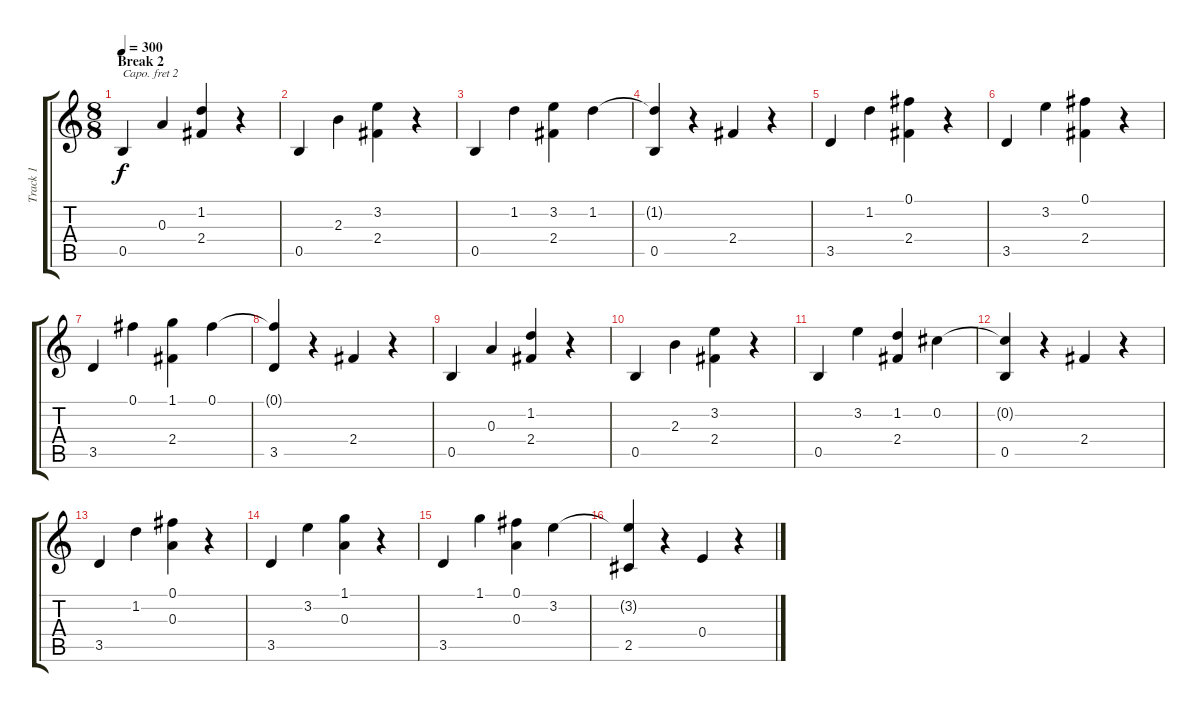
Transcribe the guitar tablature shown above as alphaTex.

\track ("Track 1" "Track 1") {instrument electricguitarclean}
\staff {score tabs}
\capo 2
\tuning (E4 B3 G3 D3 A2 E2) {hide}
\ts (8 8)
\section ("" "Break 2")
\tempo 300
\clef g2
\ks c
0.5.4{dy f} 0.3.4 (1.2 2.4).4 r.4 |
0.5.4 2.3.4 (3.2 2.4).4 r.4 |
0.5.4 1.2.4 (3.2 2.4).4 1.2.4 |
(1.2{t} 0.5).4 r.4 2.4.4 r.4 |
3.5.4 1.2.4 (0.1 2.4).4 r.4 |
3.5.4 3.2.4 (0.1 2.4).4 r.4 |
3.5.4 0.1.4 (1.1 2.4).4 0.1.4 |
(0.1{t} 3.5).4 r.4 2.4.4 r.4 |
0.5.4 0.3.4 (1.2 2.4).4 r.4 |
0.5.4 2.3.4 (3.2 2.4).4 r.4 |
0.5.4 3.2.4 (1.2 2.4).4 0.2.4 |
(0.2{t} 0.5).4 r.4 2.4.4 r.4 |
3.5.4 1.2.4 (0.1 0.3).4 r.4 |
3.5.4 3.2.4 (1.1 0.3).4 r.4 |
3.5.4 1.1.4 (0.1 0.3).4 3.2.4 |
(3.2{t} 2.5).4 r.4 0.4.4 r.4
